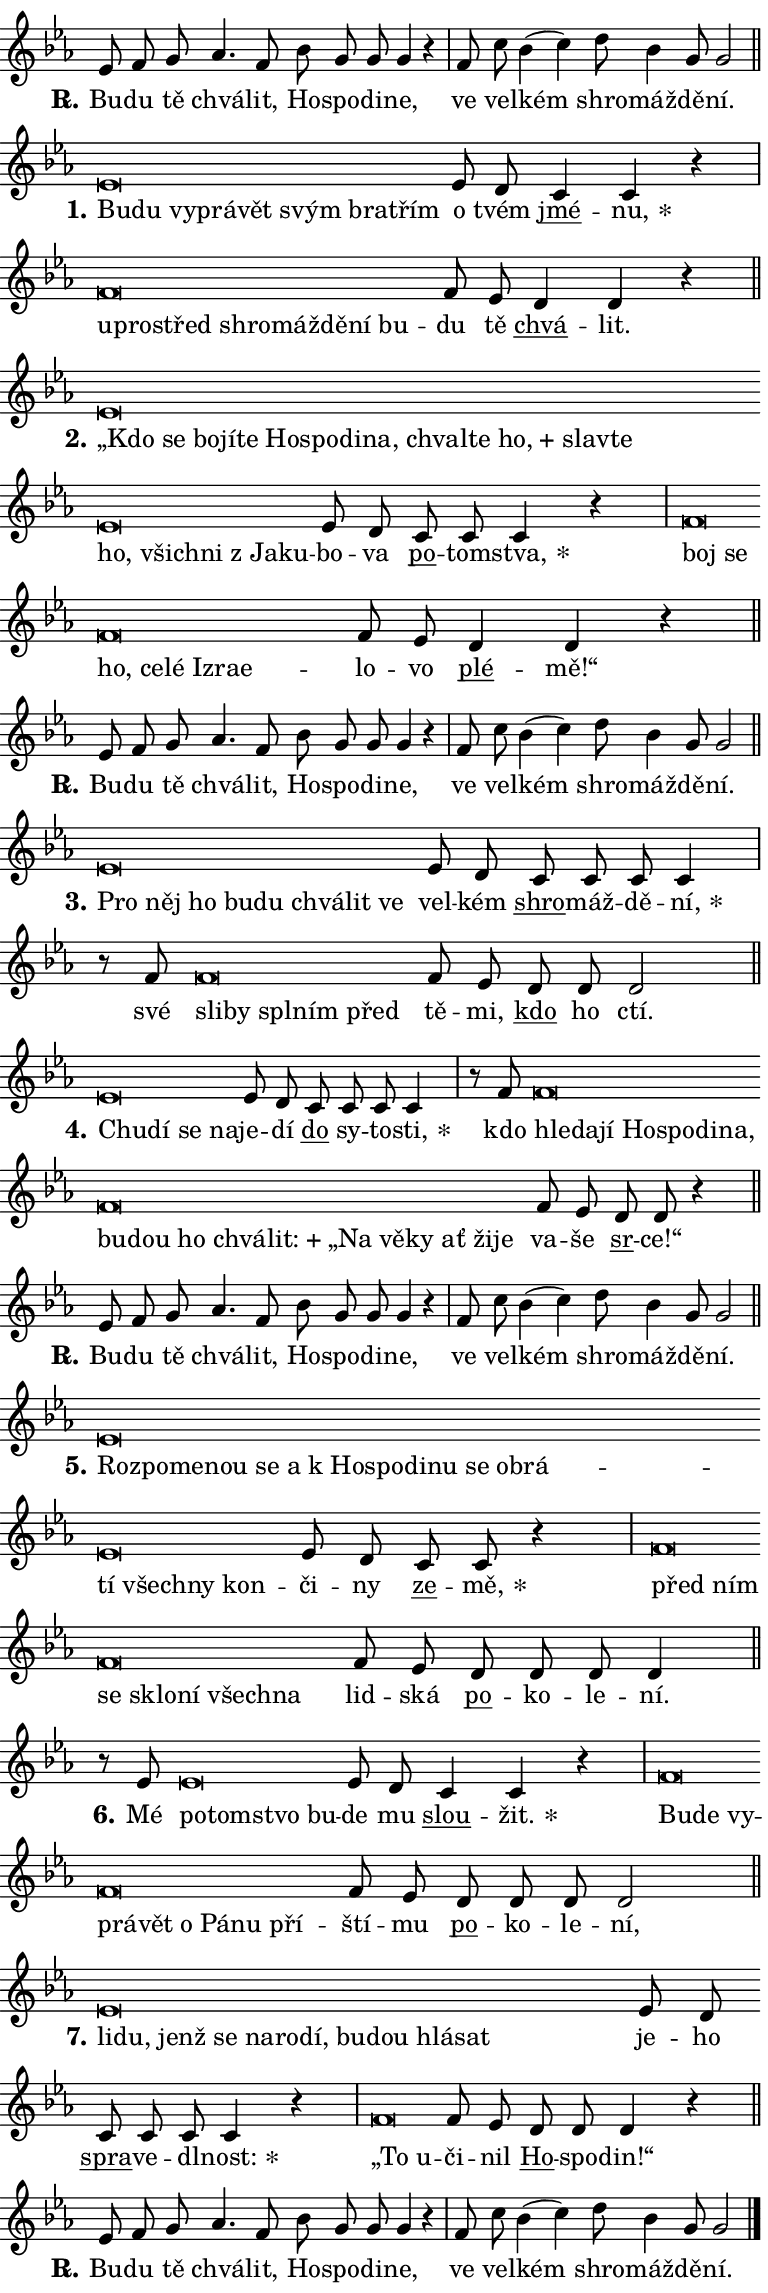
\version "2.24.0"
\header { tagline = "" }
\paper {
  indent = 0\cm
  top-margin = 0\cm
  right-margin = 0.13\cm % to fit lyric hyphens
  bottom-margin = 0\cm
  left-margin = 0\cm
  paper-width = 13\cm
  page-breaking = #ly:one-page-breaking
  system-system-spacing.basic-distance = #11
  score-system-spacing.basic-distance = #11
  ragged-last = ##f
}


%% Author: Thomas Morley
%% https://lists.gnu.org/archive/html/lilypond-user/2020-05/msg00002.html
#(define (line-position grob)
"Returns position of @var[grob} in current system:
   @code{'start}, if at first time-step
   @code{'end}, if at last time-step
   @code{'middle} otherwise
"
  (let* ((col (ly:item-get-column grob))
         (ln (ly:grob-object col 'left-neighbor))
         (rn (ly:grob-object col 'right-neighbor))
         (col-to-check-left (if (ly:grob? ln) ln col))
         (col-to-check-right (if (ly:grob? rn) rn col))
         (break-dir-left
           (and
             (ly:grob-property col-to-check-left 'non-musical #f)
             (ly:item-break-dir col-to-check-left)))
         (break-dir-right
           (and
             (ly:grob-property col-to-check-right 'non-musical #f)
             (ly:item-break-dir col-to-check-right))))
        (cond ((eqv? 1 break-dir-left) 'start)
              ((eqv? -1 break-dir-right) 'end)
              (else 'middle))))

#(define (tranparent-at-line-position vctor)
  (lambda (grob)
  "Relying on @code{line-position} select the relevant enry from @var{vctor}.
Used to determine transparency,"
    (case (line-position grob)
      ((end) (not (vector-ref vctor 0)))
      ((middle) (not (vector-ref vctor 1)))
      ((start) (not (vector-ref vctor 2))))))

noteHeadBreakVisibility =
#(define-music-function (break-visibility)(vector?)
"Makes @code{NoteHead}s transparent relying on @var{break-visibility}"
#{
  \override NoteHead.transparent =
    #(tranparent-at-line-position break-visibility)
#})

#(define delete-ledgers-for-transparent-note-heads
  (lambda (grob)
    "Reads whether a @code{NoteHead} is transparent.
If so this @code{NoteHead} is removed from @code{'note-heads} from
@var{grob}, which is supposed to be @code{LedgerLineSpanner}.
As a result ledgers are not printed for this @code{NoteHead}"
    (let* ((nhds-array (ly:grob-object grob 'note-heads))
           (nhds-list
             (if (ly:grob-array? nhds-array)
                 (ly:grob-array->list nhds-array)
                 '()))
           ;; Relies on the transparent-property being done before
           ;; Staff.LedgerLineSpanner.after-line-breaking is executed.
           ;; This is fragile ...
           (to-keep
             (remove
               (lambda (nhd)
                 (ly:grob-property nhd 'transparent #f))
               nhds-list)))
      ;; TODO find a better method to iterate over grob-arrays, similiar
      ;; to filter/remove etc for lists
      ;; For now rebuilt from scratch
      (set! (ly:grob-object grob 'note-heads)  '())
      (for-each
        (lambda (nhd)
          (ly:pointer-group-interface::add-grob grob 'note-heads nhd))
        to-keep))))

squashNotes = {
  \override NoteHead.X-extent = #'(-0.2 . 0.2)
  \override NoteHead.Y-extent = #'(-0.75 . 0)
  \override NoteHead.stencil =
    #(lambda (grob)
       (let ((pos (ly:grob-property grob 'staff-position)))
         (begin
           (if (< pos -7) (display "ERROR: Lower brevis then expected\n") (display ""))
           (if (<= pos -6) ly:text-interface::print ly:note-head::print))))
}
unSquashNotes = {
  \revert NoteHead.X-extent
  \revert NoteHead.Y-extent
  \revert NoteHead.stencil
}

hideNotes = \noteHeadBreakVisibility #begin-of-line-visible
unHideNotes = \noteHeadBreakVisibility #all-visible

% work-around for resetting accidentals
% https://lilypond.org/doc/v2.23/Documentation/notation/displaying-rhythms#unmetered-music
cadenzaMeasure = {
  \cadenzaOff
  \partial 1024 s1024
  \cadenzaOn
}

#(define-markup-command (accent layout props text) (markup?)
  "Underline accented syllable"
  (interpret-markup layout props
    #{\markup \override #'(offset . 4.3) \underline { #text }#}))

responsum = \markup \concat {
  "R" \hspace #-1.05 \path #0.1 #'((moveto 0 0.07) (lineto 0.9 0.8)) \hspace #0.05 "."
}

spaceSize = #0.6828661417322834 % exact space size for TeX Gyre Schola

\layout {
  \context {
    \Staff
    \remove "Time_signature_engraver"
    \override LedgerLineSpanner.after-line-breaking = #delete-ledgers-for-transparent-note-heads
  }
  \context {
    \Lyrics {
      \override LyricSpace.minimum-distance = \spaceSize
      \override LyricText.font-name = #"TeX Gyre Schola"
      \override LyricText.font-size = 1
      \override StanzaNumber.font-name = #"TeX Gyre Schola Bold"
      \override StanzaNumber.font-size = 1
    }
  }
  \context {
    \Score 
    \override NoteHead.text =
      #(lambda (grob) 
        (let ((pos (ly:grob-property grob 'staff-position)))
          #{\markup {
            \combine
              \halign #-0.55 \raise #(if (= pos -6) 0 0.5) \override #'(thickness . 2) \draw-line #'(3.2 . 0)
              \musicglyph "noteheads.sM1"
          }#}))
  }
}

% magnetic-lyrics.ily
%
%   written by
%     Jean Abou Samra <jean@abou-samra.fr>
%     Werner Lemberg <wl@gnu.org>
%
%   adapted by
%     Jiri Hon <jiri.hon@gmail.com>
%
% Version 2022-Apr-15

% https://www.mail-archive.com/lilypond-user@gnu.org/msg149350.html

#(define (Left_hyphen_pointer_engraver context)
   "Collect syllable-hyphen-syllable occurrences in lyrics and store
them in properties.  This engraver only looks to the left.  For
example, if the lyrics input is @code{foo -- bar}, it does the
following.

@itemize @bullet
@item
Set the @code{text} property of the @code{LyricHyphen} grob between
@q{foo} and @q{bar} to @code{foo}.

@item
Set the @code{left-hyphen} property of the @code{LyricText} grob with
text @q{foo} to the @code{LyricHyphen} grob between @q{foo} and
@q{bar}.
@end itemize

Use this auxiliary engraver in combination with the
@code{lyric-@/text::@/apply-@/magnetic-@/offset!} hook."
   (let ((hyphen #f)
         (text #f))
     (make-engraver
      (acknowledgers
       ((lyric-syllable-interface engraver grob source-engraver)
        (set! text grob)))
      (end-acknowledgers
       ((lyric-hyphen-interface engraver grob source-engraver)
        ;(when (not (grob::has-interface grob 'lyric-space-interface))
          (set! hyphen grob)));)
      ((stop-translation-timestep engraver)
       (when (and text hyphen)
         (ly:grob-set-object! text 'left-hyphen hyphen))
       (set! text #f)
       (set! hyphen #f)))))

#(define (lyric-text::apply-magnetic-offset! grob)
   "If the space between two syllables is less than the value in
property @code{LyricText@/.details@/.squash-threshold}, move the right
syllable to the left so that it gets concatenated with the left
syllable.

Use this function as a hook for
@code{LyricText@/.after-@/line-@/breaking} if the
@code{Left_@/hyphen_@/pointer_@/engraver} is active."
   (let ((hyphen (ly:grob-object grob 'left-hyphen #f)))
     (when hyphen
       (let ((left-text (ly:spanner-bound hyphen LEFT)))
         (when (grob::has-interface left-text 'lyric-syllable-interface)
           (let* ((common (ly:grob-common-refpoint grob left-text X))
                  (this-x-ext (ly:grob-extent grob common X))
                  (left-x-ext
                   (begin
                     ;; Trigger magnetism for left-text.
                     (ly:grob-property left-text 'after-line-breaking)
                     (ly:grob-extent left-text common X)))
                  ;; `delta` is the gap width between two syllables.
                  (delta (- (interval-start this-x-ext)
                            (interval-end left-x-ext)))
                  (details (ly:grob-property grob 'details))
                  (threshold (assoc-get 'squash-threshold details 0.2)))
             (when (< delta threshold)
               (let* (;; We have to manipulate the input text so that
                      ;; ligatures crossing syllable boundaries are not
                      ;; disabled.  For languages based on the Latin
                      ;; script this is essentially a beautification.
                      ;; However, for non-Western scripts it can be a
                      ;; necessity.
                      (lt (ly:grob-property left-text 'text))
                      (rt (ly:grob-property grob 'text))
                      (is-space (grob::has-interface hyphen 'lyric-space-interface))
                      (space (if is-space " " ""))
                      (extra-delta (if is-space spaceSize 0))
                      ;; Append new syllable.
                      (ltrt-space (if (and (string? lt) (string? rt))
                                (string-append lt space rt)
                                (make-concat-markup (list lt space rt))))
                      ;; Right-align `ltrt` to the right side.
                      (ltrt-space-markup (grob-interpret-markup
                               grob
                               (make-translate-markup
                                (cons (interval-length this-x-ext) 0)
                                (make-right-align-markup ltrt-space)))))
                 (begin
                   ;; Don't print `left-text`.
                   (ly:grob-set-property! left-text 'stencil #f)
                   ;; Set text and stencil (which holds all collected
                   ;; syllables so far) and shift it to the left.
                   (ly:grob-set-property! grob 'text ltrt-space)
                   (ly:grob-set-property! grob 'stencil ltrt-space-markup)
                   (ly:grob-translate-axis! grob (- (- delta extra-delta)) X))))))))))


#(define (lyric-hyphen::displace-bounds-first grob)
   ;; Make very sure this callback isn't triggered too early.
   (let ((left (ly:spanner-bound grob LEFT))
         (right (ly:spanner-bound grob RIGHT)))
     (ly:grob-property left 'after-line-breaking)
     (ly:grob-property right 'after-line-breaking)
     (ly:lyric-hyphen::print grob)))

squashThreshold = #0.4

\layout {
  \context {
    \Lyrics
    \consists #Left_hyphen_pointer_engraver
    \override LyricText.after-line-breaking =
      #lyric-text::apply-magnetic-offset!
    \override LyricHyphen.stencil = #lyric-hyphen::displace-bounds-first
    \override LyricText.details.squash-threshold = \squashThreshold
    \override LyricHyphen.minimum-distance = 0
    \override LyricHyphen.minimum-length = \squashThreshold
  }
}

squashText = \override LyricText.details.squash-threshold = 9999
unSquashText = \override LyricText.details.squash-threshold = \squashThreshold

leftText = \override LyricText.self-alignment-X = #LEFT
unLeftText = \revert LyricText.self-alignment-X

starOffset = #(lambda (grob) 
                (let ((x_offset (ly:self-alignment-interface::aligned-on-x-parent grob)))
                  (if (= x_offset 0) 0 (+ x_offset 1.2))))

star = #(define-music-function (syllable)(string?)
"Append star separator at the end of a syllable"
#{
  \once \override LyricText.X-offset = #starOffset
  \lyricmode { \markup {
    #syllable
    \override #'((font-name . "TeX Gyre Schola Bold")) \hspace #0.2 \lower #0.65 \larger "*"
  } }
#})

starAccent = #(define-music-function (syllable)(string?)
"Append star separator at the end of a syllable and make accent"
#{
  \once \override LyricText.X-offset = #starOffset
  \lyricmode { \markup {
    \accent #syllable
    \override #'((font-name . "TeX Gyre Schola Bold")) \hspace #0.2 \lower #0.65 \larger "*"
  } }
#})

breath = #(define-music-function (syllable)(string?)
"Append breathing indicator at the end of a syllable"
#{
  \lyricmode { \markup { #syllable "+" } }
#})

optionalBreath = #(define-music-function (syllable)(string?)
"Append optional breathing indicator at the end of a syllable"
#{
  \lyricmode { \markup { #syllable "(+)" } }
#})


\score {
    <<
        \new Voice = "melody" { \cadenzaOn \key es \major \relative { es'8 f g as4. f8 \bar "" bes g g g4 r \cadenzaMeasure \bar "|" f8 c' \bar "" bes4( c) \bar "" d8 bes4 g8 g2 \cadenzaMeasure \bar "||" \break } }
        \new Lyrics \lyricsto "melody" { \lyricmode { \set stanza = \responsum
Bu -- du tě chvá -- lit, Ho -- spo -- di -- ne, ve vel -- kém shro -- máž -- dě -- ní. } }
    >>
    \layout {}
}

\score {
    <<
        \new Voice = "melody" { \cadenzaOn \key es \major \relative { \squashNotes es'\breve*1/16 \hideNotes \breve*1/16 \bar "" \breve*1/16 \bar "" \breve*1/16 \bar "" \breve*1/16 \bar "" \breve*1/16 \bar "" \breve*1/16 \breve*1/16 \bar "" \unHideNotes \unSquashNotes es8 d \bar "" c4 c r \cadenzaMeasure \bar "|" \squashNotes f\breve*1/16 \hideNotes \breve*1/16 \bar "" \breve*1/16 \bar "" \breve*1/16 \bar "" \breve*1/16 \bar "" \breve*1/16 \bar "" \breve*1/16 \breve*1/16 \bar "" \unHideNotes \unSquashNotes f8 es \bar "" d4 d r \cadenzaMeasure \bar "||" \break } }
        \new Lyrics \lyricsto "melody" { \lyricmode { \set stanza = "1."
\leftText Bu -- \squashText du vy -- prá -- vět svým bra -- třím \unLeftText \unSquashText o tvém \markup \accent jmé -- \star nu, \leftText u -- \squashText pro -- střed shro -- máž -- dě -- ní bu -- \unLeftText \unSquashText du tě \markup \accent chvá -- lit. } }
    >>
    \layout {}
}

\score {
    <<
        \new Voice = "melody" { \cadenzaOn \key es \major \relative { \squashNotes es'\breve*1/16 \hideNotes \breve*1/16 \bar "" \breve*1/16 \bar "" \breve*1/16 \bar "" \breve*1/16 \bar "" \breve*1/16 \bar "" \breve*1/16 \bar "" \breve*1/16 \bar "" \breve*1/16 \bar "" \breve*1/16 \bar "" \breve*1/16 \bar "" \breve*1/16 \bar "" \breve*1/16 \bar "" \breve*1/16 \bar "" \breve*1/16 \bar "" \breve*1/16 \bar "" \breve*1/16 \bar "" \breve*1/16 \breve*1/16 \bar "" \unHideNotes \unSquashNotes es8 d \bar "" c c c4 r \cadenzaMeasure \bar "|" \squashNotes f\breve*1/16 \hideNotes \breve*1/16 \bar "" \breve*1/16 \bar "" \breve*1/16 \bar "" \breve*1/16 \bar "" \breve*1/16 \bar "" \breve*1/16 \breve*1/16 \bar "" \unHideNotes \unSquashNotes f8 es \bar "" d4 d r \cadenzaMeasure \bar "||" \break } }
        \new Lyrics \lyricsto "melody" { \lyricmode { \set stanza = "2."
\leftText „Kdo \squashText se bo -- jí -- te Ho -- spo -- di -- na, chval -- te \breath "ho," sla -- vte ho, všich -- ni "z Ja" -- ku -- \unLeftText \unSquashText bo -- va \markup \accent po -- tom -- \star stva, \leftText boj \squashText se ho, ce -- lé Iz -- ra -- e -- \unLeftText \unSquashText lo -- vo \markup \accent plé -- mě!“ } }
    >>
    \layout {}
}

\score {
    <<
        \new Voice = "melody" { \cadenzaOn \key es \major \relative { es'8 f g as4. f8 \bar "" bes g g g4 r \cadenzaMeasure \bar "|" f8 c' \bar "" bes4( c) \bar "" d8 bes4 g8 g2 \cadenzaMeasure \bar "||" \break } }
        \new Lyrics \lyricsto "melody" { \lyricmode { \set stanza = \responsum
Bu -- du tě chvá -- lit, Ho -- spo -- di -- ne, ve vel -- kém shro -- máž -- dě -- ní. } }
    >>
    \layout {}
}

\score {
    <<
        \new Voice = "melody" { \cadenzaOn \key es \major \relative { \squashNotes es'\breve*1/16 \hideNotes \breve*1/16 \bar "" \breve*1/16 \bar "" \breve*1/16 \bar "" \breve*1/16 \bar "" \breve*1/16 \bar "" \breve*1/16 \breve*1/16 \bar "" \unHideNotes \unSquashNotes es8 d \bar "" c c c c4 \cadenzaMeasure \bar "|" r8 f8 \squashNotes f\breve*1/16 \hideNotes \breve*1/16 \bar "" \breve*1/16 \bar "" \breve*1/16 \breve*1/16 \bar "" \unHideNotes \unSquashNotes f8 es \bar "" d8 d d2 \cadenzaMeasure \bar "||" \break } }
        \new Lyrics \lyricsto "melody" { \lyricmode { \set stanza = "3."
\leftText Pro \squashText něj ho bu -- du chvá -- lit ve \unLeftText \unSquashText vel -- kém \markup \accent shro -- máž -- dě -- \star ní, své \leftText sli -- \squashText by spl -- ním před \unLeftText \unSquashText tě -- mi, \markup \accent kdo ho ctí. } }
    >>
    \layout {}
}

\score {
    <<
        \new Voice = "melody" { \cadenzaOn \key es \major \relative { \squashNotes es'\breve*1/16 \hideNotes \breve*1/16 \bar "" \breve*1/16 \breve*1/16 \bar "" \unHideNotes \unSquashNotes es8 d \bar "" c c c c4 \cadenzaMeasure \bar "|" r8 f8 \squashNotes f\breve*1/16 \hideNotes \breve*1/16 \bar "" \breve*1/16 \bar "" \breve*1/16 \bar "" \breve*1/16 \bar "" \breve*1/16 \bar "" \breve*1/16 \bar "" \breve*1/16 \bar "" \breve*1/16 \bar "" \breve*1/16 \bar "" \breve*1/16 \bar "" \breve*1/16 \bar "" \breve*1/16 \bar "" \breve*1/16 \bar "" \breve*1/16 \bar "" \breve*1/16 \bar "" \breve*1/16 \breve*1/16 \bar "" \unHideNotes \unSquashNotes f8 es \bar "" d8 d r4 \cadenzaMeasure \bar "||" \break } }
        \new Lyrics \lyricsto "melody" { \lyricmode { \set stanza = "4."
\leftText Chu -- \squashText dí se na -- \unLeftText \unSquashText je -- dí \markup \accent do sy -- to -- \star sti, kdo \leftText hle -- \squashText da -- jí Ho -- spo -- di -- na, bu -- dou ho chvá -- \breath "lit:" „Na vě -- ky ať ži -- je \unLeftText \unSquashText va -- še \markup \accent sr -- ce!“ } }
    >>
    \layout {}
}

\score {
    <<
        \new Voice = "melody" { \cadenzaOn \key es \major \relative { es'8 f g as4. f8 \bar "" bes g g g4 r \cadenzaMeasure \bar "|" f8 c' \bar "" bes4( c) \bar "" d8 bes4 g8 g2 \cadenzaMeasure \bar "||" \break } }
        \new Lyrics \lyricsto "melody" { \lyricmode { \set stanza = \responsum
Bu -- du tě chvá -- lit, Ho -- spo -- di -- ne, ve vel -- kém shro -- máž -- dě -- ní. } }
    >>
    \layout {}
}

\score {
    <<
        \new Voice = "melody" { \cadenzaOn \key es \major \relative { \squashNotes es'\breve*1/16 \hideNotes \breve*1/16 \bar "" \breve*1/16 \bar "" \breve*1/16 \bar "" \breve*1/16 \bar "" \breve*1/16 \bar "" \breve*1/16 \bar "" \breve*1/16 \bar "" \breve*1/16 \bar "" \breve*1/16 \bar "" \breve*1/16 \bar "" \breve*1/16 \bar "" \breve*1/16 \bar "" \breve*1/16 \bar "" \breve*1/16 \bar "" \breve*1/16 \breve*1/16 \bar "" \unHideNotes \unSquashNotes es8 d \bar "" c8 c r4 \cadenzaMeasure \bar "|" \squashNotes f\breve*1/16 \hideNotes \breve*1/16 \bar "" \breve*1/16 \bar "" \breve*1/16 \bar "" \breve*1/16 \bar "" \breve*1/16 \breve*1/16 \bar "" \unHideNotes \unSquashNotes f8 es \bar "" d d d d4 \cadenzaMeasure \bar "||" \break } }
        \new Lyrics \lyricsto "melody" { \lyricmode { \set stanza = "5."
\leftText Roz -- \squashText po -- me -- nou se a "k Ho" -- spo -- di -- nu se ob -- rá -- tí všech -- ny kon -- \unLeftText \unSquashText či -- ny \markup \accent ze -- \star mě, \leftText před \squashText ním se sklo -- ní všech -- na \unLeftText \unSquashText lid -- ská \markup \accent po -- ko -- le -- ní. } }
    >>
    \layout {}
}

\score {
    <<
        \new Voice = "melody" { \cadenzaOn \key es \major \relative { r8 es'8 \squashNotes es\breve*1/16 \hideNotes \breve*1/16 \bar "" \breve*1/16 \breve*1/16 \bar "" \unHideNotes \unSquashNotes es8 d \bar "" c4 c r \cadenzaMeasure \bar "|" \squashNotes f\breve*1/16 \hideNotes \breve*1/16 \bar "" \breve*1/16 \bar "" \breve*1/16 \bar "" \breve*1/16 \bar "" \breve*1/16 \bar "" \breve*1/16 \bar "" \breve*1/16 \breve*1/16 \bar "" \unHideNotes \unSquashNotes f8 es \bar "" d d d d2 \cadenzaMeasure \bar "||" \break } }
        \new Lyrics \lyricsto "melody" { \lyricmode { \set stanza = "6."
Mé \leftText po -- \squashText tom -- stvo bu -- \unLeftText \unSquashText de mu \markup \accent slou -- \star žit. \leftText Bu -- \squashText de vy -- prá -- vět o Pá -- nu pří -- \unLeftText \unSquashText ští -- mu \markup \accent po -- ko -- le -- ní, } }
    >>
    \layout {}
}

\score {
    <<
        \new Voice = "melody" { \cadenzaOn \key es \major \relative { \squashNotes es'\breve*1/16 \hideNotes \breve*1/16 \bar "" \breve*1/16 \bar "" \breve*1/16 \bar "" \breve*1/16 \bar "" \breve*1/16 \bar "" \breve*1/16 \bar "" \breve*1/16 \bar "" \breve*1/16 \bar "" \breve*1/16 \breve*1/16 \bar "" \unHideNotes \unSquashNotes es8 d \bar "" c c c c4 r \cadenzaMeasure \bar "|" \squashNotes f\breve*1/16 \hideNotes \breve*1/16 \bar "" \unHideNotes \unSquashNotes f8 es \bar "" d d d4 r \cadenzaMeasure \bar "||" \break } }
        \new Lyrics \lyricsto "melody" { \lyricmode { \set stanza = "7."
\leftText li -- \squashText du, jenž se na -- ro -- dí, bu -- dou hlá -- sat \unLeftText \unSquashText je -- ho \markup \accent spra -- ve -- dl -- \star nost: \leftText „To \squashText u -- \unLeftText \unSquashText či -- nil \markup \accent Ho -- spo -- din!“ } }
    >>
    \layout {}
}

\score {
    <<
        \new Voice = "melody" { \cadenzaOn \key es \major \relative { es'8 f g as4. f8 \bar "" bes g g g4 r \cadenzaMeasure \bar "|" f8 c' \bar "" bes4( c) \bar "" d8 bes4 g8 g2 \cadenzaMeasure \bar "||" \break } \bar "|." }
        \new Lyrics \lyricsto "melody" { \lyricmode { \set stanza = \responsum
Bu -- du tě chvá -- lit, Ho -- spo -- di -- ne, ve vel -- kém shro -- máž -- dě -- ní. } }
    >>
    \layout {}
}
